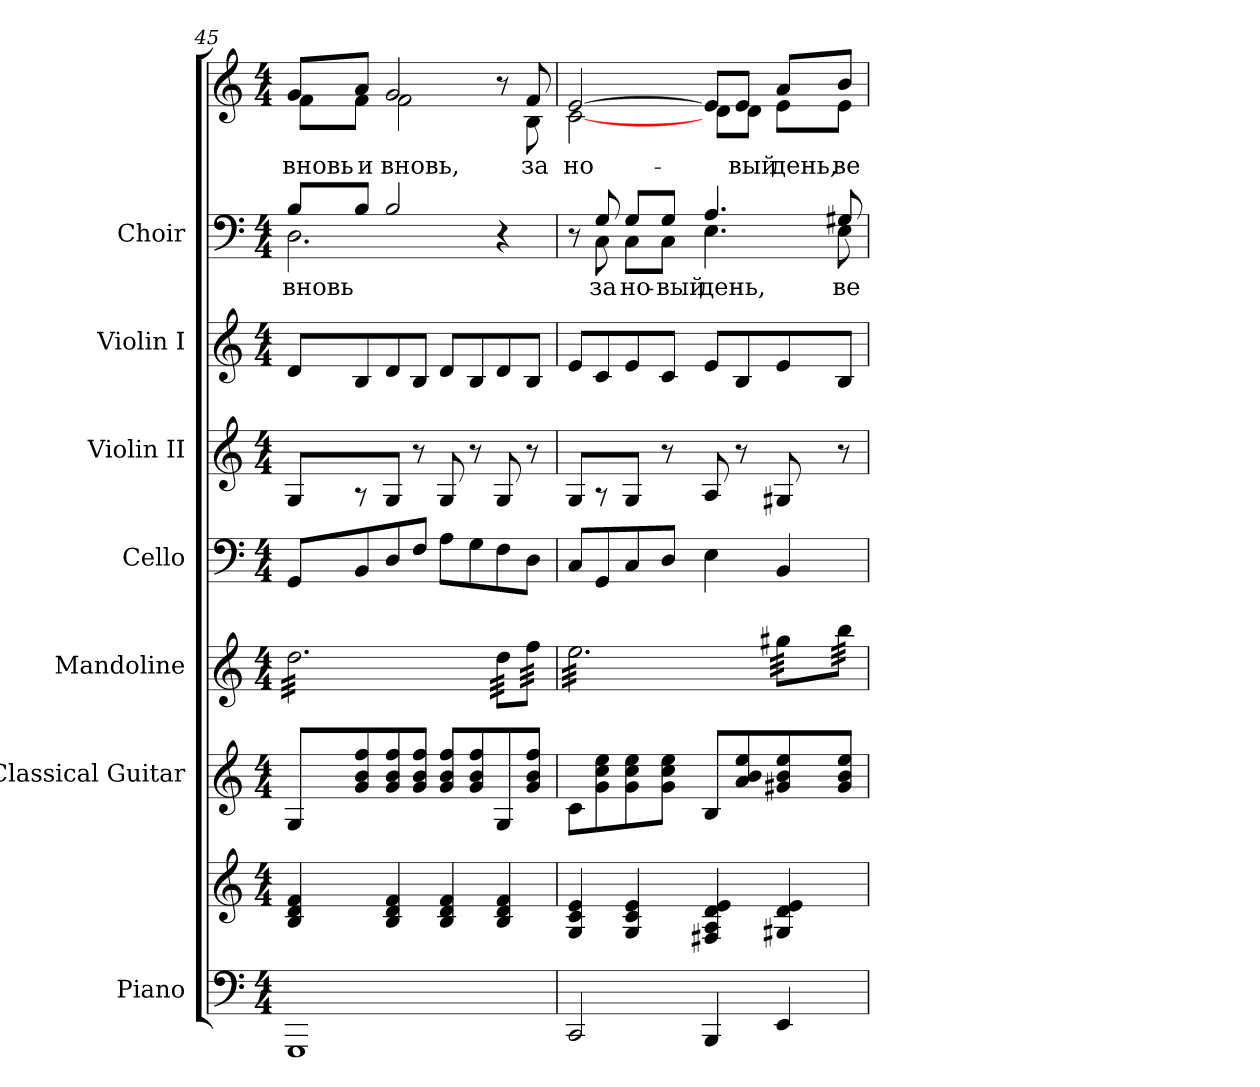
**kern	**kern	**kern	**kern	**kern	**kern	**kern	**kern	**text	**kern	**text
*part7	*part7	*part6	*part5	*part4	*part3	*part2	*part1	*part1	*part1	*part1
*staff9	*staff8	*staff7	*staff6	*staff5	*staff4	*staff3	*staff2	*staff2	*staff1	*staff1
*I"Piano	*	*I"Classical Guitar	*I"Mandoline	*I"Cello	*I"Violin II	*I"Violin I	*I"Choir	*	*	*
!!LO:PB:g=z
*clefF4	*clefG2	*clefG2	*clefG2	*clefF4	*clefG2	*clefG2	*clefF4	*	*clefG2	*
*	*	*ITrd7c12	*	*	*	*	*	*	*	*
*k[]	*k[]	*k[]	*k[]	*k[]	*k[]	*k[]	*k[]	*	*k[]	*
*C:	*C:	*C:	*C:	*C:	*C:	*C:	*C:	*	*C:	*
*M4/4	*M4/4	*M4/4	*M4/4	*M4/4	*M4/4	*M4/4	*M4/4	*	*M4/4	*
=45	=45	=45	=45	=45	=45	=45	=45	=45	=45	=45
*	*	*	*	*	*	*	*^	*	*	*
!	!	!	!	!	!	!	!	!	!LO:LY:b:color=#000000	!	!
!	!	!	!	!	!	!	!	!	!	!	!LO:LY:b:color=#000000
*	*	*	*	*	*	*	*	*	*	*^	*
*	*	*	*tremolo	*	*	*	*	*	*	*	*	*
1GGGi	4Bi/ 4di 4fi	8GGi/L	32ddi\LLL	8GGi/L	8Gi/L	8di/L	8Bi/L	2.Di\	вновь	8gi/L	8fi\L	вновь
.	.	.	32ddi\	.	.	.	.	.	.	.	.	.
.	.	.	32ddi\	.	.	.	.	.	.	.	.	.
.	.	.	32ddi\	.	.	.	.	.	.	.	.	.
!	!	!	!	!	!	!	!	!	!	!	!	!LO:LY:b:color=#000000
.	.	8Gi/ 8Bi 8fi	32ddi\	8BBi/	8r	8Bi/	8Bi/J	.	.	8ai/J	8fi\J	и
.	.	.	32ddi\	.	.	.	.	.	.	.	.	.
.	.	.	32ddi\	.	.	.	.	.	.	.	.	.
.	.	.	32ddi\	.	.	.	.	.	.	.	.	.
!	!	!	!	!	!	!	!	!	!	!	!	!LO:LY:b:color=#000000
.	4Bi/ 4di 4fi	8Gi/ 8Bi 8fi	32ddi\	8Di/	8Gi/J	8di/	2Bi/	.	.	2gi/	2fi\	вновь,
.	.	.	32ddi\	.	.	.	.	.	.	.	.	.
.	.	.	32ddi\	.	.	.	.	.	.	.	.	.
.	.	.	32ddi\	.	.	.	.	.	.	.	.	.
.	.	8Gi/ 8Bi 8fiJ	32ddi\	8Fi/J	8r	8Bi/J	.	.	.	.	.	.
.	.	.	32ddi\	.	.	.	.	.	.	.	.	.
.	.	.	32ddi\	.	.	.	.	.	.	.	.	.
.	.	.	32ddi\	.	.	.	.	.	.	.	.	.
.	4Bi/ 4di 4fi	8Gi/ 8Bi 8fiL	32ddi\	8Ai\L	8Gi/	8di/L	.	.	.	.	.	.
.	.	.	32ddi\	.	.	.	.	.	.	.	.	.
.	.	.	32ddi\	.	.	.	.	.	.	.	.	.
.	.	.	32ddi\	.	.	.	.	.	.	.	.	.
.	.	8Gi/ 8Bi 8fi	32ddi\	8Gi\	8r	8Bi/	.	.	.	.	.	.
.	.	.	32ddi\	.	.	.	.	.	.	.	.	.
.	.	.	32ddi\	.	.	.	.	.	.	.	.	.
.	.	.	32ddi\JJJ	.	.	.	.	.	.	.	.	.
.	4Bi/ 4di 4fi	8GGi/	64ddi\LLLL	8Fi\	8Gi/	8di/	4r	4ryy	.	8r	8ryy	.
.	.	.	64ddi\	.	.	.	.	.	.	.	.	.
.	.	.	64ddi\	.	.	.	.	.	.	.	.	.
.	.	.	64ddi\	.	.	.	.	.	.	.	.	.
.	.	.	64ddi\	.	.	.	.	.	.	.	.	.
.	.	.	64ddi\	.	.	.	.	.	.	.	.	.
.	.	.	64ddi\	.	.	.	.	.	.	.	.	.
.	.	.	64ddi\	.	.	.	.	.	.	.	.	.
!	!	!	!	!	!	!	!	!	!	!	!	!LO:LY:b:color=#000000
.	.	8Gi/ 8Bi 8fiJ	64ffi\	8Di\J	8r	8Bi/J	.	.	.	8fi/	8Bi\	за
.	.	.	64ffi\	.	.	.	.	.	.	.	.	.
.	.	.	64ffi\	.	.	.	.	.	.	.	.	.
.	.	.	64ffi\	.	.	.	.	.	.	.	.	.
.	.	.	64ffi\	.	.	.	.	.	.	.	.	.
.	.	.	64ffi\	.	.	.	.	.	.	.	.	.
.	.	.	64ffi\	.	.	.	.	.	.	.	.	.
.	.	.	64ffi\JJJJ	.	.	.	.	.	.	.	.	.
=46	=46	=46	=46	=46	=46	=46	=46	=46	=46	=46	=46	=46
!	!	!	!	!	!	!	!	!	!	!	!	!LO:LY:b:color=#000000
2CCi/	4Gi/ 4ci 4ei	8Ci\L	32eei\LLL	8Ci/L	8Gi/L	8ei/L	8r	8ryy	.	[2ei/	[2ci\	но-
.	.	.	32eei\	.	.	.	.	.	.	.	.	.
.	.	.	32eei\	.	.	.	.	.	.	.	.	.
.	.	.	32eei\	.	.	.	.	.	.	.	.	.
!	!	!	!	!	!	!	!	!	!LO:LY:b:color=#000000	!	!	!
.	.	8Gi\ 8ci 8ei	32eei\	8GGi/	8r	8ci/	8Gi/	8Ci\	за	.	.	.
.	.	.	32eei\	.	.	.	.	.	.	.	.	.
.	.	.	32eei\	.	.	.	.	.	.	.	.	.
.	.	.	32eei\	.	.	.	.	.	.	.	.	.
!	!	!	!	!	!	!	!	!	!LO:LY:b:color=#000000	!	!	!
.	4Gi/ 4ci 4ei	8Gi\ 8ci 8ei	32eei\	8Ci/	8Gi/J	8ei/	8Gi/L	8Ci\L	но-	.	.	.
.	.	.	32eei\	.	.	.	.	.	.	.	.	.
.	.	.	32eei\	.	.	.	.	.	.	.	.	.
.	.	.	32eei\	.	.	.	.	.	.	.	.	.
!	!	!	!	!	!	!	!	!	!LO:LY:b:color=#000000	!	!	!
.	.	8Gi\ 8ci 8eiJ	32eei\	8Di/J	8r	8ci/J	8Gi/J	8Ci\J	-вый	.	.	.
.	.	.	32eei\	.	.	.	.	.	.	.	.	.
.	.	.	32eei\	.	.	.	.	.	.	.	.	.
.	.	.	32eei\	.	.	.	.	.	.	.	.	.
!	!	!	!	!	!	!	!	!	!LO:LY:b:color=#000000	!	!	!
4BBBi/	4F#Xi/ 4Ai 4di 4ei	8BBi/L	32eei\	4Ei\	8Ai/	8ei/L	4.Ai/	4.Ei\	день,	8ei/L]	8di\L	.
.	.	.	32eei\	.	.	.	.	.	.	.	.	.
.	.	.	32eei\	.	.	.	.	.	.	.	.	.
.	.	.	32eei\	.	.	.	.	.	.	.	.	.
!	!	!	!	!	!	!	!	!	!	!	!	!LO:LY:b:color=#000000
.	.	8Ai/ 8Bi 8ei	32eei\	.	8r	8Bi/	.	.	.	8ei/J	8di\J	-вый
.	.	.	32eei\	.	.	.	.	.	.	.	.	.
.	.	.	32eei\	.	.	.	.	.	.	.	.	.
.	.	.	32eei\JJJ	.	.	.	.	.	.	.	.	.
!	!	!	!	!	!	!	!	!	!	!	!	!LO:LY:b:color=#000000
4EEi/	4G#Xi/ 4di 4ei	8G#Xi/ 8Bi 8ei	64gg#Xi\LLLL	4BBi/	8G#Xi/	8ei/	.	.	.	8ai/L	8ei\L	день,
.	.	.	64gg#Xi\	.	.	.	.	.	.	.	.	.
.	.	.	64gg#Xi\	.	.	.	.	.	.	.	.	.
.	.	.	64gg#Xi\	.	.	.	.	.	.	.	.	.
.	.	.	64gg#Xi\	.	.	.	.	.	.	.	.	.
.	.	.	64gg#Xi\	.	.	.	.	.	.	.	.	.
.	.	.	64gg#Xi\	.	.	.	.	.	.	.	.	.
.	.	.	64gg#Xi\	.	.	.	.	.	.	.	.	.
!	!	!	!	!	!	!	!	!	!LO:LY:b:color=#000000	!	!	!
!	!	!	!	!	!	!	!	!	!	!	!	!LO:LY:b:color=#000000
.	.	8G#i/ 8Bi 8eiJ	64bbi\	.	8r	8Bi/J	8G#Xi/	8Ei\	ве-	8bi/J	8ei\J	ве-
.	.	.	64bbi\	.	.	.	.	.	.	.	.	.
.	.	.	64bbi\	.	.	.	.	.	.	.	.	.
.	.	.	64bbi\	.	.	.	.	.	.	.	.	.
.	.	.	64bbi\	.	.	.	.	.	.	.	.	.
.	.	.	64bbi\	.	.	.	.	.	.	.	.	.
.	.	.	64bbi\	.	.	.	.	.	.	.	.	.
.	.	.	64bbi\JJJJ	.	.	.	.	.	.	.	.	.
*	*	*	*Xtremolo	*	*	*	*	*	*	*	*	*
*	*	*	*	*	*	*	*v	*v	*	*	*	*
*	*	*	*	*	*	*	*	*	*v	*v	*
=	=	=	=	=	=	=	=	=	=	=
*-	*-	*-	*-	*-	*-	*-	*-	*-	*-	*-
